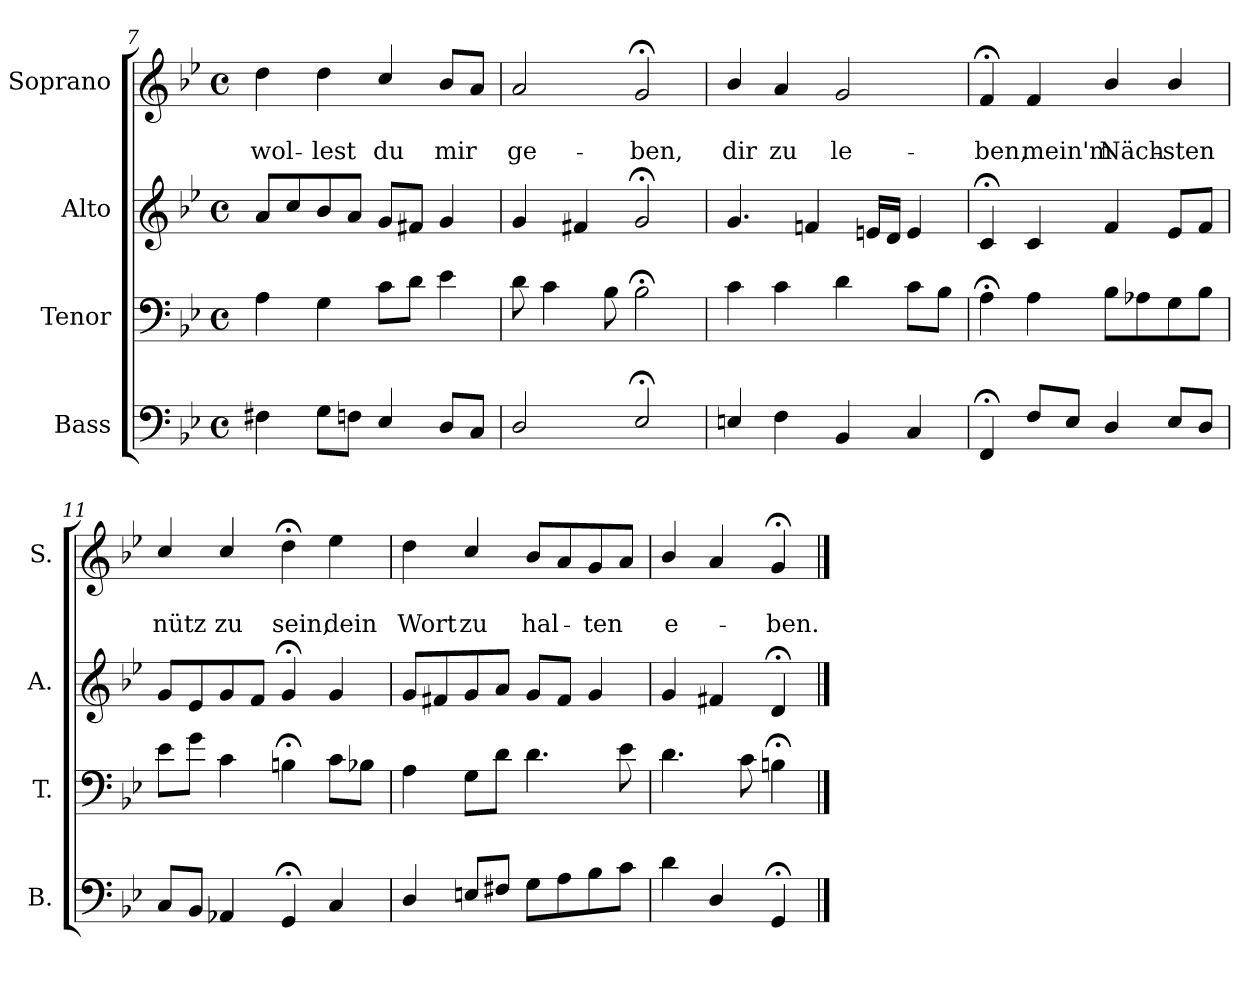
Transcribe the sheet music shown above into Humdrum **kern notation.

**kern	**kern	**kern	**kern	**text	**text
*part4	*part3	*part2	*part1	*part1	*part1
*staff4	*staff3	*staff2	*staff1	*staff1	*staff1
*I"Bass	*I"Tenor	*I"Alto	*I"Soprano	*	*
*I'B.	*I'T.	*I'A.	*I'S.	*	*
*clefF4	*clefF4	*clefG2	*clefG2	*	*
*k[b-e-]	*k[b-e-]	*k[b-e-]	*k[b-e-]	*	*
*B-:	*B-:	*B-:	*g:	*	*
*M4/4	*M4/4	*M4/4	*M4/4	*	*
*met(c)	*met(c)	*met(c)	*met(c)	*	*
=7	=7	=7	=7	=7	=7
4F#X\	4A\	8a/L	4dd\	.	wol-
.	.	8cc/	.	.	.
8G\L	4G\	8b-/	4dd\	.	-lest
8Fn\J	.	8a/J	.	.	.
4E-/	8c\L	8g/L	4cc/	.	du
.	8d\J	8f#X/J	.	.	.
8D/L	4e-\	4g/	8b-/L	.	mir
8C/J	.	.	8a/J	.	.
=8	=8	=8	=8	=8	=8
2D/	8d\	4g/	2a/	.	ge-
.	4c\	.	.	.	.
.	.	4f#X/	.	.	.
.	8B-\	.	.	.	.
2E-;</	2B-;<\	2g;</	2g;</	.	-ben,
!!LO:PB:g=z
=9	=9	=9	=9	=9	=9
4En/	4c\	4.g/	4b-/	.	dir
4F\	4c\	.	4a/	.	zu
.	.	4fn/	.	.	.
4BB-/	4d\	.	2g/	.	le-
.	.	16en/LL	.	.	.
.	.	16d/JJ	.	.	.
4C/	8c\L	4e/	.	.	.
.	8B-\J	.	.	.	.
=10	=10	=10	=10	=10	=10
4FF;</	4A;<\	4c;</	4f;</	.	-ben,
8F/L	4A\	4c/	4f/	.	mein'm
8E-/J	.	.	.	.	.
4D/	8B-\L	4f/	4b-/	.	Näch-
.	8A-X\	.	.	.	.
8E-/L	8G\	8e-/L	4b-/	.	-sten
8D/J	8B-\J	8f/J	.	.	.
=11	=11	=11	=11	=11	=11
8C/L	8e-\L	8g/L	4cc/	.	nütz
8BB-/J	8g\J	8e-/	.	.	.
4AA-X/	4c\	8g/	4cc/	.	zu
.	.	8f/J	.	.	.
4GG;</	4Bn;<\	4g;</	4dd;<\	.	sein,
4C/	8c\L	4g/	4ee-\	.	dein
.	8B-X\J	.	.	.	.
=12	=12	=12	=12	=12	=12
4D/	4A\	8g/L	4dd\	.	Wort
.	.	8f#X/	.	.	.
8En/L	8G\L	8g/	4cc/	.	zu
8F#X/J	8d\J	8a/J	.	.	.
8G\L	4.d\	8g/L	8b-/L	.	hal-
8A\	.	8f#/J	8a/	.	.
8B-\	.	4g/	8g/	.	-ten
8c\J	8e-\	.	8a/J	.	.
=13	=13	=13	=13	=13	=13
4d\	4.d\	4g/	4b-/	.	e-
4D/	.	4f#X/	4a/	.	.
.	8c\	.	.	.	.
4GG;</	4Bn;<\	4d;</	4g;</	.	-ben.
==	==	==	==	==	==
*-	*-	*-	*-	*-	*-
